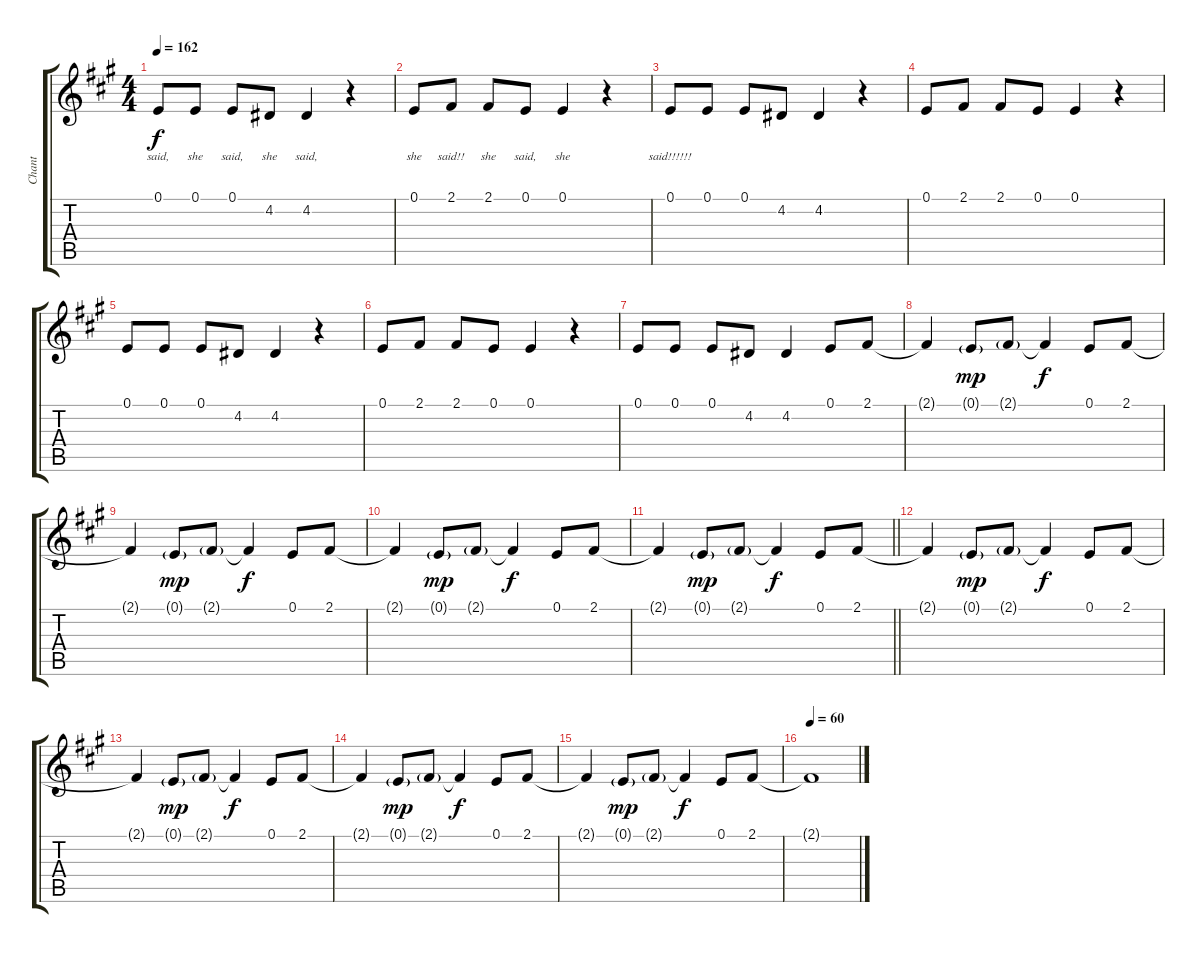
\track ("Chant" "Chant") {instrument trumpet}
\staff {score tabs}
\tuning (E4 B3 G3 D3 A2 E2) {hide}
\ts (4 4)
\tempo 162
\clef g2
\ks a
0.1.8{lyrics (0 "said,") lyrics (1 "") lyrics (2 "") lyrics (3 "") lyrics (4 "") dy f} 0.1.8{lyrics (0 "she") lyrics (1 "") lyrics (2 "") lyrics (3 "") lyrics (4 "")} 0.1.8{lyrics (0 "said,") lyrics (1 "") lyrics (2 "") lyrics (3 "") lyrics (4 "")} 4.2.8{lyrics (0 "she") lyrics (1 "") lyrics (2 "") lyrics (3 "") lyrics (4 "")} 4.2.4{lyrics (0 "said,") lyrics (1 "") lyrics (2 "") lyrics (3 "") lyrics (4 "")} r.4 |
0.1.8{lyrics (0 "she") lyrics (1 "") lyrics (2 "") lyrics (3 "") lyrics (4 "")} 2.1.8{lyrics (0 "said!!") lyrics (1 "") lyrics (2 "") lyrics (3 "") lyrics (4 "")} 2.1.8{lyrics (0 "she") lyrics (1 "") lyrics (2 "") lyrics (3 "") lyrics (4 "")} 0.1.8{lyrics (0 "said,") lyrics (1 "") lyrics (2 "") lyrics (3 "") lyrics (4 "")} 0.1.4{lyrics (0 "she") lyrics (1 "") lyrics (2 "") lyrics (3 "") lyrics (4 "")} r.4 |
0.1.8{lyrics (0 "said!!!!!!") lyrics (1 "") lyrics (2 "") lyrics (3 "") lyrics (4 "")} 0.1.8 0.1.8 4.2.8 4.2.4 r.4 |
0.1.8 2.1.8 2.1.8 0.1.8 0.1.4 r.4 |
0.1.8 0.1.8 0.1.8 4.2.8 4.2.4 r.4 |
0.1.8 2.1.8 2.1.8 0.1.8 0.1.4 r.4 |
0.1.8 0.1.8 0.1.8 4.2.8 4.2.4 0.1.8 2.1.8 |
2.1{t}.4 0.1{g}.8{dy mp} 2.1{g}.8 2.1{t}.4{dy f} 0.1.8 2.1.8 |
2.1{t}.4 0.1{g}.8{dy mp} 2.1{g}.8 2.1{t}.4{dy f} 0.1.8 2.1.8 |
2.1{t}.4 0.1{g}.8{dy mp} 2.1{g}.8 2.1{t}.4{dy f} 0.1.8 2.1.8 |
\barLineRight lightlight
2.1{t}.4 0.1{g}.8{dy mp} 2.1{g}.8 2.1{t}.4{dy f} 0.1.8 2.1.8 |
2.1{t}.4 0.1{g}.8{dy mp} 2.1{g}.8 2.1{t}.4{dy f} 0.1.8 2.1.8 |
2.1{t}.4 0.1{g}.8{dy mp} 2.1{g}.8 2.1{t}.4{dy f} 0.1.8 2.1.8 |
2.1{t}.4 0.1{g}.8{dy mp} 2.1{g}.8 2.1{t}.4{dy f} 0.1.8 2.1.8 |
2.1{t}.4 0.1{g}.8{dy mp} 2.1{g}.8 2.1{t}.4{dy f} 0.1.8 2.1.8 |
\tempo 60
2.1{t}.1
